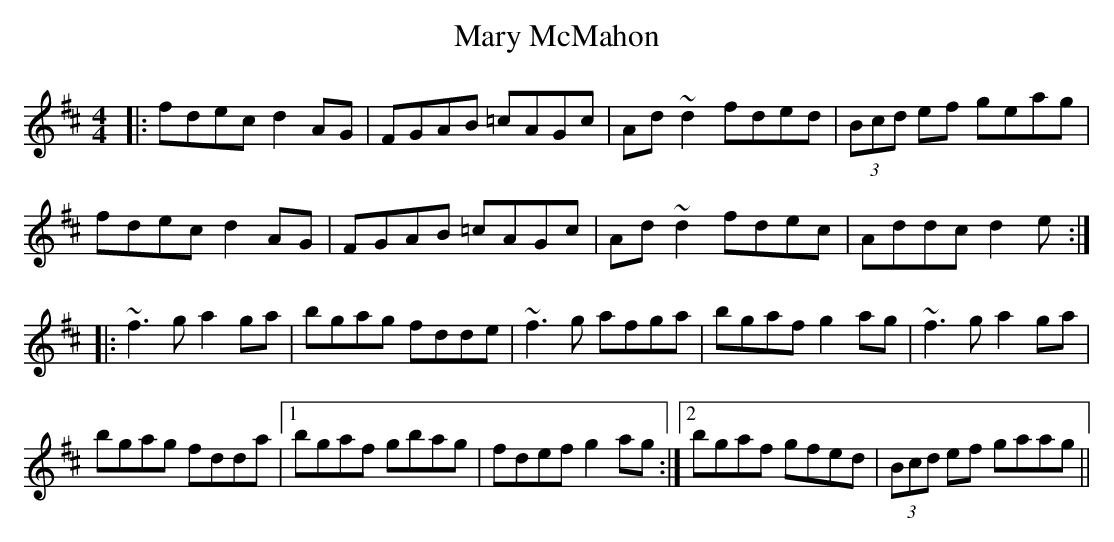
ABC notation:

X:1
T: Mary McMahon
M: 4/4
L: 1/8
K: Dmaj
|:fdec d2AG|FGAB =cAGc|Ad~d2 fded|(3Bcd ef geag|
fdec d2AG|FGAB =cAGc|Ad~d2 fdec|Addc d2e:|
|:~f3g a2ga|bgag fdde|~f3g afga|bgaf g2ag|~f3g a2ga|
bgag fdda|1 bgaf gbag|fdef g2ag:|2 bgaf gfed|(3Bcd ef gaag||
